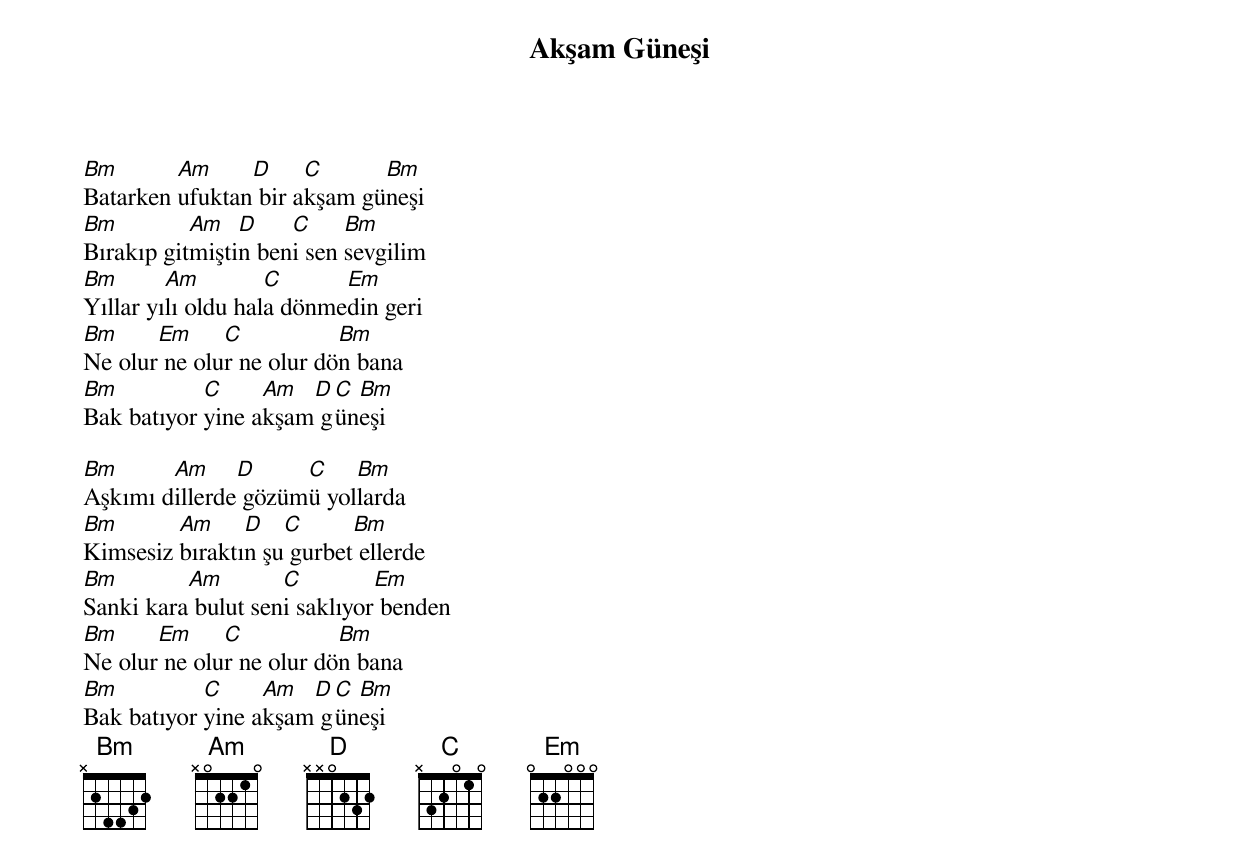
{title: Akşam Güneşi}
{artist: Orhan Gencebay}

Bm       Am     D     C      Bm
Batarken ufuktan bir akşam güneşi
Bm         Am   D    C     Bm
Bırakıp gitmiştin beni sen sevgilim
Bm       Am         C      Em
Yıllar yılı oldu hala dönmedin geri
Bm     Em     C           Bm
Ne olur ne olur ne olur dön bana
Bm          C     Am  D C Bm
Bak batıyor yine akşam güneşi

Bm      Am     D     C    Bm
Aşkımı dillerde gözümü yollarda
Bm       Am     D   C      Bm
Kimsesiz bıraktın şu gurbet ellerde
Bm        Am        C         Em
Sanki kara bulut seni saklıyor benden
Bm     Em     C           Bm
Ne olur ne olur ne olur dön bana
Bm          C     Am  D C Bm
Bak batıyor yine akşam güneşi
